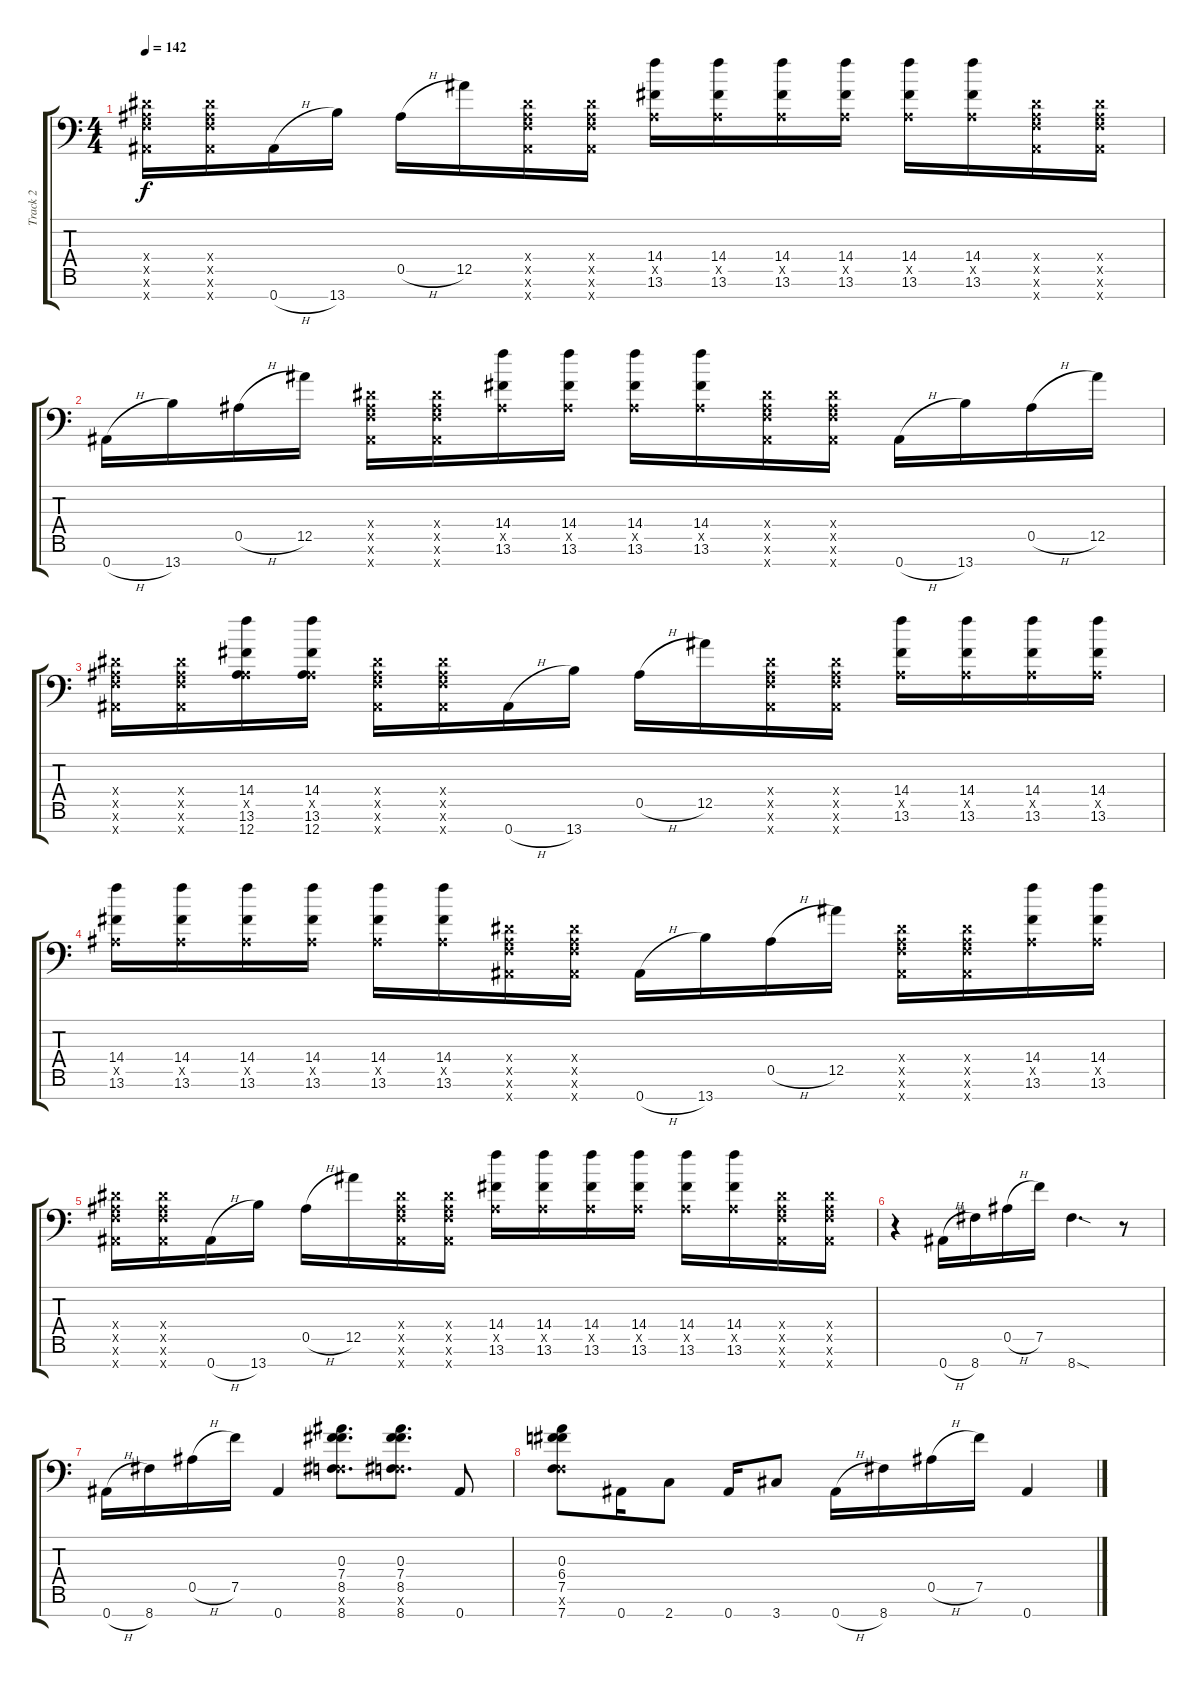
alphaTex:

\track ("Track 2" "Track 2") {instrument distortionguitar}
\staff {score tabs}
\tuning (Eb4 Bb3 Gb3 Eb3 Bb2 F2 Bb1) {hide}
\ts (4 4)
\tempo 142
\clef f4
\ks c
(0.4{x} 0.5{x} 0.6{x} 0.7{x}).16{dy f} (0.4{x} 0.5{x} 0.6{x} 0.7{x}).16 0.7{h}.16 13.7.16 0.5{h}.16 12.5.16 (0.4{x} 0.5{x} 0.6{x} 0.7{x}).16 (0.4{x} 0.5{x} 0.6{x} 0.7{x}).16 (14.4 0.5{x} 13.6).16 (14.4 0.5{x} 13.6).16 (14.4 0.5{x} 13.6).16 (14.4 0.5{x} 13.6).16 (14.4 0.5{x} 13.6).16 (14.4 0.5{x} 13.6).16 (0.4{x} 0.5{x} 0.6{x} 0.7{x}).16 (0.4{x} 0.5{x} 0.6{x} 0.7{x}).16 |
0.7{h}.16 13.7.16 0.5{h}.16 12.5.16 (0.4{x} 0.5{x} 0.6{x} 0.7{x}).16 (0.4{x} 0.5{x} 0.6{x} 0.7{x}).16 (14.4 0.5{x} 13.6).16 (14.4 0.5{x} 13.6).16 (14.4 0.5{x} 13.6).16 (14.4 0.5{x} 13.6).16 (0.4{x} 0.5{x} 0.6{x} 0.7{x}).16 (0.4{x} 0.5{x} 0.6{x} 0.7{x}).16 0.7{h}.16 13.7.16 0.5{h}.16 12.5.16 |
(0.4{x} 0.5{x} 0.6{x} 0.7{x}).16 (0.4{x} 0.5{x} 0.6{x} 0.7{x}).16 (14.4 0.5{x} 13.6 12.7).16 (14.4 0.5{x} 13.6 12.7).16 (0.4{x} 0.5{x} 0.6{x} 0.7{x}).16 (0.4{x} 0.5{x} 0.6{x} 0.7{x}).16 0.7{h}.16 13.7.16 0.5{h}.16 12.5.16 (0.4{x} 0.5{x} 0.6{x} 0.7{x}).16 (0.4{x} 0.5{x} 0.6{x} 0.7{x}).16 (14.4 0.5{x} 13.6).16 (14.4 0.5{x} 13.6).16 (14.4 0.5{x} 13.6).16 (14.4 0.5{x} 13.6).16 |
(14.4 0.5{x} 13.6).16 (14.4 0.5{x} 13.6).16 (14.4 0.5{x} 13.6).16 (14.4 0.5{x} 13.6).16 (14.4 0.5{x} 13.6).16 (14.4 0.5{x} 13.6).16 (0.4{x} 0.5{x} 0.6{x} 0.7{x}).16 (0.4{x} 0.5{x} 0.6{x} 0.7{x}).16 0.7{h}.16 13.7.16 0.5{h}.16 12.5.16 (0.4{x} 0.5{x} 0.6{x} 0.7{x}).16 (0.4{x} 0.5{x} 0.6{x} 0.7{x}).16 (14.4 0.5{x} 13.6).16 (14.4 0.5{x} 13.6).16 |
(0.4{x} 0.5{x} 0.6{x} 0.7{x}).16 (0.4{x} 0.5{x} 0.6{x} 0.7{x}).16 0.7{h}.16 13.7.16 0.5{h}.16 12.5.16 (0.4{x} 0.5{x} 0.6{x} 0.7{x}).16 (0.4{x} 0.5{x} 0.6{x} 0.7{x}).16 (14.4 0.5{x} 13.6).16 (14.4 0.5{x} 13.6).16 (14.4 0.5{x} 13.6).16 (14.4 0.5{x} 13.6).16 (14.4 0.5{x} 13.6).16 (14.4 0.5{x} 13.6).16 (0.4{x} 0.5{x} 0.6{x} 0.7{x}).16 (0.4{x} 0.5{x} 0.6{x} 0.7{x}).16 |
r.4 0.7{h}.16 8.7.16 0.5{h}.16 7.5.16 8.7{sod}.4{d} r.8 |
0.7{h}.16 8.7.16 0.5{h}.16 7.5.16 0.7.4 (0.3 7.4 8.5 0.6{x} 8.7).8{d} (0.3 7.4 8.5 0.6{x} 8.7).8{d} 0.7.8 |
(0.3 6.4 7.5 0.6{x} 7.7).8 0.7.16 2.7.8 0.7.16 3.7.8 0.7{h}.16 8.7.16 0.5{h}.16 7.5.16 0.7.4
